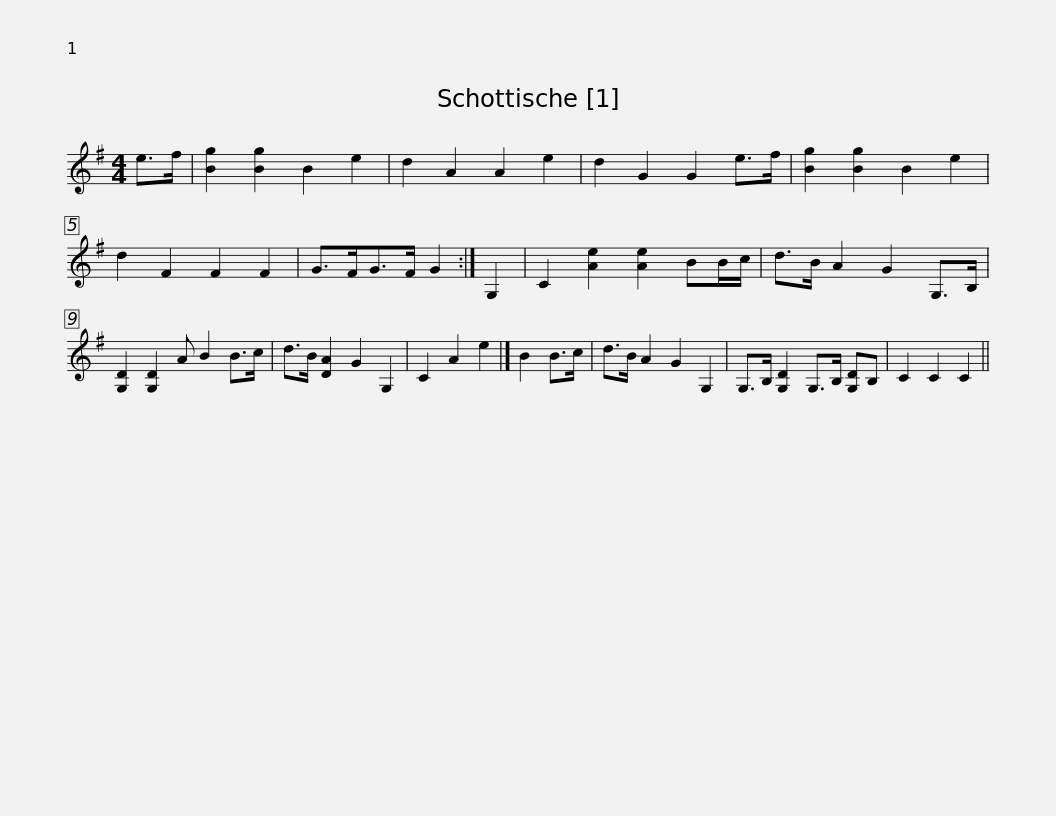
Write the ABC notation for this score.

X:1
L:1/8
M:4/4
I:linebreak $
K:G
V:1 treble
V:1
 e>f | [Bg]2 [Bg]2 B2 e2 | d2 A2 A2 e2 | d2 G2 G2 e>f | [Bg]2 [Bg]2 B2 e2 | %5
 d2 F2 F2 F2 | G>FG>F G2 :| G,2 | C2 [Ae]2 [Ae]2 BB/c/ |$ d>B A2 G2 G,>B, | %10
 [G,D]2 [G,D]2 A B2 B>c | d>B [DA]2 G2 G,2 | C2 A2 e2 |] B2 B>c | d>B A2 G2 G,2 | %15
 G,>B, [G,D]2 G,>B, [G,D]B, |$ C2 C2 C2 || %17
